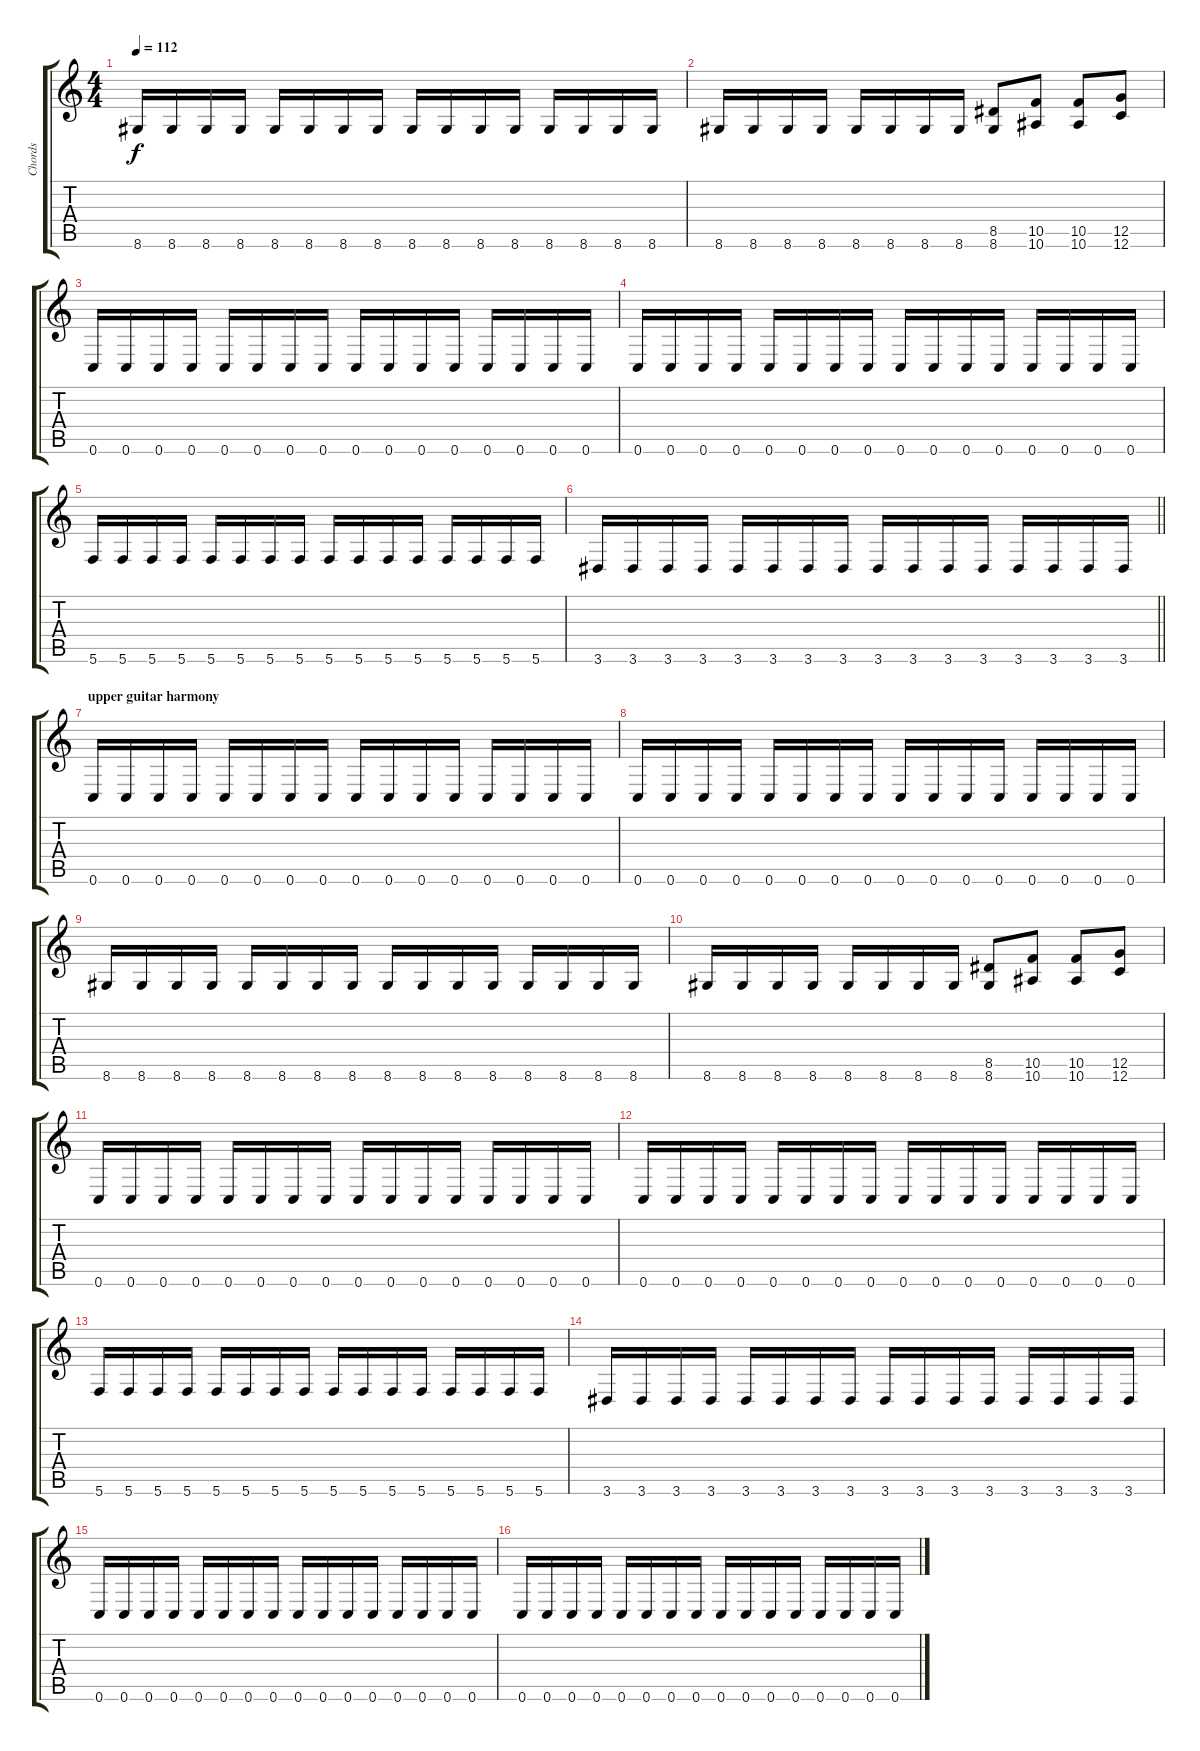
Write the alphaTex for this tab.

\track ("Chords" "Chords") {instrument overdrivenguitar}
\staff {score tabs}
\tuning (D4 A3 F3 C3 G2 C2) {hide}
\ts (4 4)
\tempo 112
\clef g2
\ks c
8.6.16{dy f} 8.6.16 8.6.16 8.6.16 8.6.16 8.6.16 8.6.16 8.6.16 8.6.16 8.6.16 8.6.16 8.6.16 8.6.16 8.6.16 8.6.16 8.6.16 |
8.6.16 8.6.16 8.6.16 8.6.16 8.6.16 8.6.16 8.6.16 8.6.16 (8.5 8.6).8 (10.5 10.6).8 (10.5 10.6).8 (12.5 12.6).8 |
0.6.16 0.6.16 0.6.16 0.6.16 0.6.16 0.6.16 0.6.16 0.6.16 0.6.16 0.6.16 0.6.16 0.6.16 0.6.16 0.6.16 0.6.16 0.6.16 |
0.6.16 0.6.16 0.6.16 0.6.16 0.6.16 0.6.16 0.6.16 0.6.16 0.6.16 0.6.16 0.6.16 0.6.16 0.6.16 0.6.16 0.6.16 0.6.16 |
5.6.16 5.6.16 5.6.16 5.6.16 5.6.16 5.6.16 5.6.16 5.6.16 5.6.16 5.6.16 5.6.16 5.6.16 5.6.16 5.6.16 5.6.16 5.6.16 |
\barLineRight lightlight
3.6.16 3.6.16 3.6.16 3.6.16 3.6.16 3.6.16 3.6.16 3.6.16 3.6.16 3.6.16 3.6.16 3.6.16 3.6.16 3.6.16 3.6.16 3.6.16 |
\section ("" "upper guitar harmony")
0.6.16 0.6.16 0.6.16 0.6.16 0.6.16 0.6.16 0.6.16 0.6.16 0.6.16 0.6.16 0.6.16 0.6.16 0.6.16 0.6.16 0.6.16 0.6.16 |
0.6.16 0.6.16 0.6.16 0.6.16 0.6.16 0.6.16 0.6.16 0.6.16 0.6.16 0.6.16 0.6.16 0.6.16 0.6.16 0.6.16 0.6.16 0.6.16 |
8.6.16 8.6.16 8.6.16 8.6.16 8.6.16 8.6.16 8.6.16 8.6.16 8.6.16 8.6.16 8.6.16 8.6.16 8.6.16 8.6.16 8.6.16 8.6.16 |
8.6.16 8.6.16 8.6.16 8.6.16 8.6.16 8.6.16 8.6.16 8.6.16 (8.5 8.6).8 (10.5 10.6).8 (10.5 10.6).8 (12.5 12.6).8 |
0.6.16{volume 10} 0.6.16 0.6.16 0.6.16 0.6.16 0.6.16 0.6.16 0.6.16 0.6.16 0.6.16 0.6.16 0.6.16 0.6.16 0.6.16 0.6.16 0.6.16 |
0.6.16 0.6.16 0.6.16 0.6.16 0.6.16 0.6.16 0.6.16 0.6.16 0.6.16 0.6.16 0.6.16 0.6.16 0.6.16 0.6.16 0.6.16 0.6.16 |
5.6.16 5.6.16 5.6.16 5.6.16 5.6.16 5.6.16 5.6.16 5.6.16 5.6.16 5.6.16 5.6.16 5.6.16 5.6.16 5.6.16 5.6.16 5.6.16 |
3.6.16 3.6.16 3.6.16 3.6.16 3.6.16 3.6.16 3.6.16 3.6.16 3.6.16 3.6.16 3.6.16 3.6.16 3.6.16 3.6.16 3.6.16 3.6.16 |
0.6.16{volume 8} 0.6.16 0.6.16 0.6.16 0.6.16 0.6.16 0.6.16 0.6.16 0.6.16 0.6.16 0.6.16 0.6.16 0.6.16 0.6.16 0.6.16 0.6.16 |
0.6.16 0.6.16 0.6.16 0.6.16 0.6.16 0.6.16 0.6.16 0.6.16 0.6.16 0.6.16 0.6.16 0.6.16 0.6.16 0.6.16 0.6.16 0.6.16
